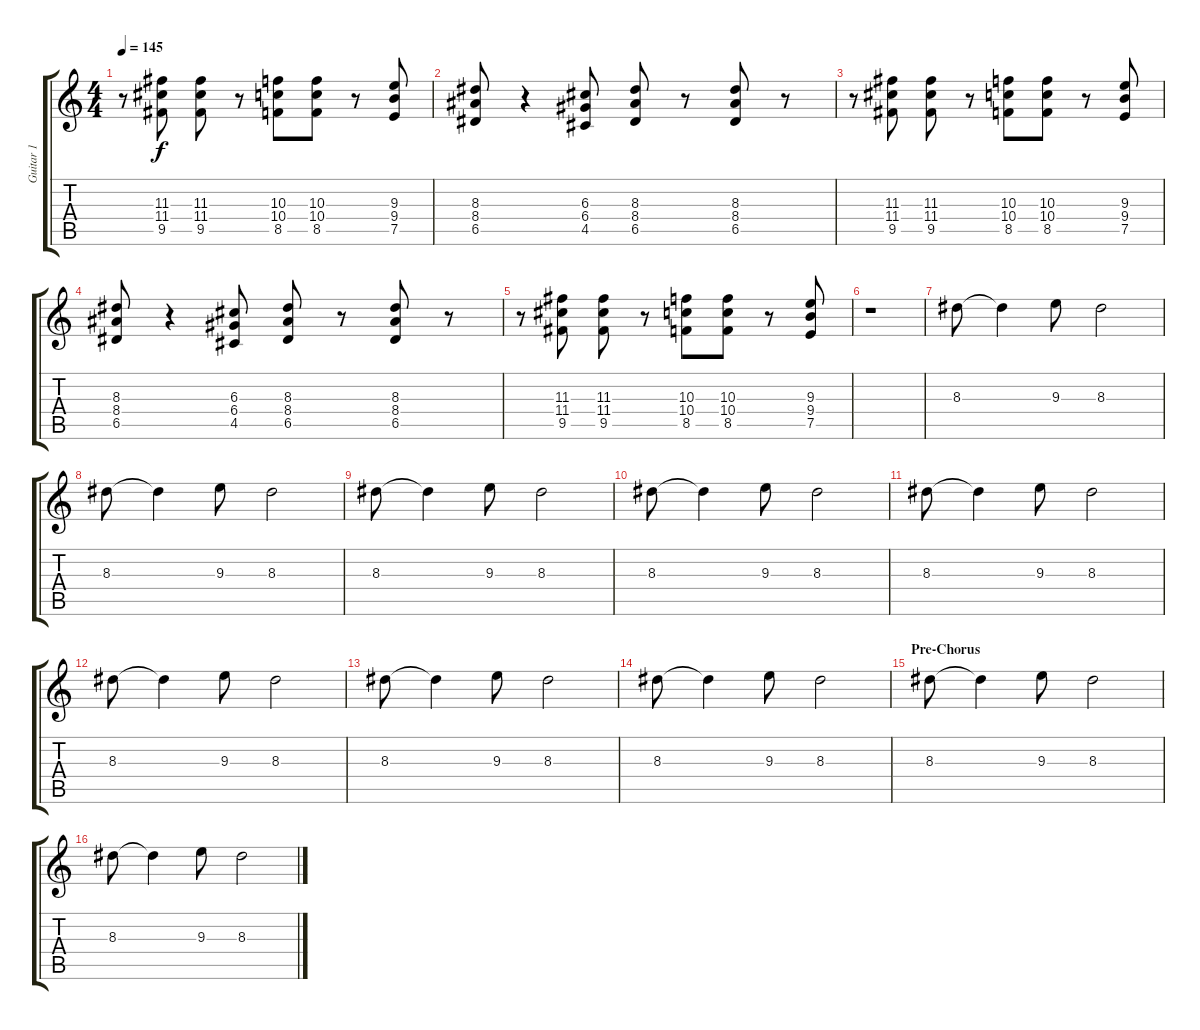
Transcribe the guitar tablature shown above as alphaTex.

\track ("Guitar 1" "Guitar 1") {instrument distortionguitar}
\staff {score tabs}
\tuning (E4 B3 G3 D3 A2 E2) {hide}
\ts (4 4)
\tempo 145
\clef g2
\ks c
r.8{dy f} (11.3 11.4 9.5).8 (11.3 11.4 9.5).8 r.8 (10.3 10.4 8.5).8 (10.3 10.4 8.5).8 r.8 (9.3 9.4 7.5).8 |
(8.3 8.4 6.5).8 r.4 (6.3 6.4 4.5).8 (8.3 8.4 6.5).8 r.8 (8.3 8.4 6.5).8 r.8 |
r.8 (11.3 11.4 9.5).8 (11.3 11.4 9.5).8 r.8 (10.3 10.4 8.5).8 (10.3 10.4 8.5).8 r.8 (9.3 9.4 7.5).8 |
(8.3 8.4 6.5).8 r.4 (6.3 6.4 4.5).8 (8.3 8.4 6.5).8 r.8 (8.3 8.4 6.5).8 r.8 |
r.8 (11.3 11.4 9.5).8 (11.3 11.4 9.5).8 r.8 (10.3 10.4 8.5).8 (10.3 10.4 8.5).8 r.8 (9.3 9.4 7.5).8 |
r.1 |
8.3.8 8.3{t}.4 9.3.8 8.3.2 |
8.3.8 8.3{t}.4 9.3.8 8.3.2 |
8.3.8 8.3{t}.4 9.3.8 8.3.2 |
8.3.8 8.3{t}.4 9.3.8 8.3.2 |
8.3.8 8.3{t}.4 9.3.8 8.3.2 |
8.3.8 8.3{t}.4 9.3.8 8.3.2 |
8.3.8 8.3{t}.4 9.3.8 8.3.2 |
8.3.8 8.3{t}.4 9.3.8 8.3.2 |
\section ("" "Pre-Chorus")
8.3.8 8.3{t}.4 9.3.8 8.3.2 |
8.3.8 8.3{t}.4 9.3.8 8.3.2
